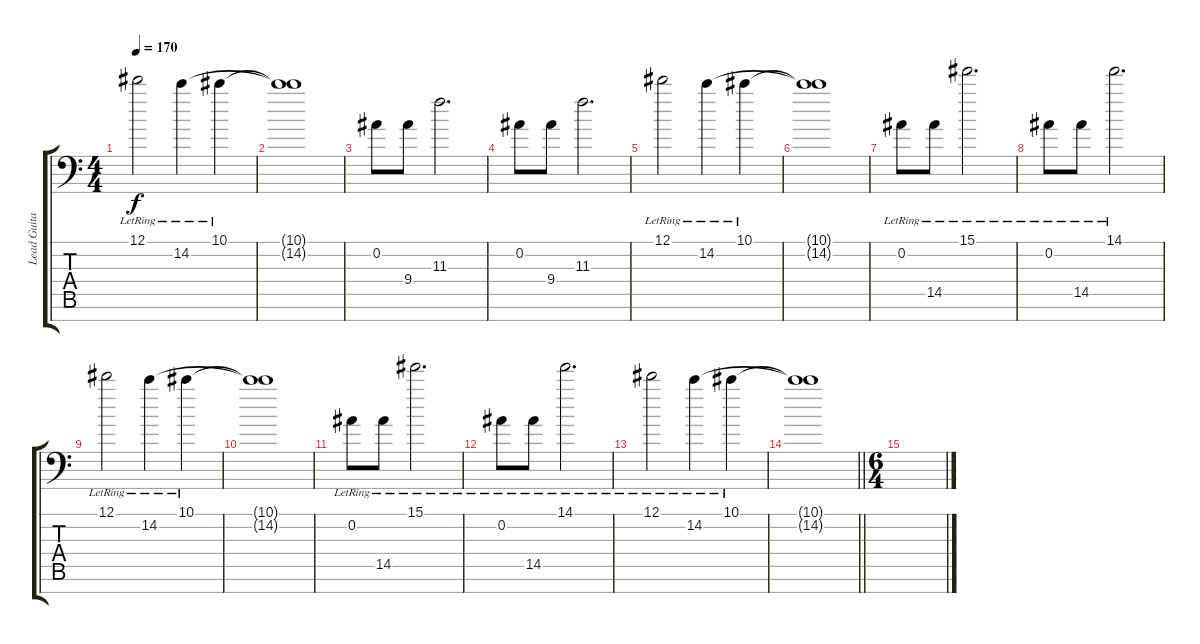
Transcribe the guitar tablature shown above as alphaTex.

\track ("Lead Guitar #1" "Lead Guita") {instrument distortionguitar}
\staff {score tabs}
\tuning (Eb4 Bb3 Gb3 Db3 Ab2 Eb2 Ab1) {hide}
\ts (4 4)
\tempo 170
\clef f4
\ks c
12.1{lr}.2{dy f} 14.2{lr}.4 10.1{lr}.4 |
(10.1{t} 14.2{t}).1 |
0.2.8 9.4.8 11.3.2{d} |
0.2.8 9.4.8 11.3.2{d} |
12.1{lr}.2 14.2{lr}.4 10.1{lr}.4 |
(10.1{t} 14.2{t}).1 |
0.2{lr}.8 14.5{lr}.8 15.1{lr}.2{d} |
0.2{lr}.8 14.5{lr}.8 14.1{lr}.2{d} |
12.1{lr}.2 14.2{lr}.4 10.1{lr}.4 |
(10.1{t} 14.2{t}).1 |
0.2{lr}.8 14.5{lr}.8 15.1{lr}.2{d} |
0.2{lr}.8 14.5{lr}.8 14.1{lr}.2{d} |
12.1{lr}.2 14.2{lr}.4 10.1{lr}.4 |
\barLineRight lightlight
(10.1{t} 14.2{t}).1 |
\ts (6 4)
\section ("" "")
